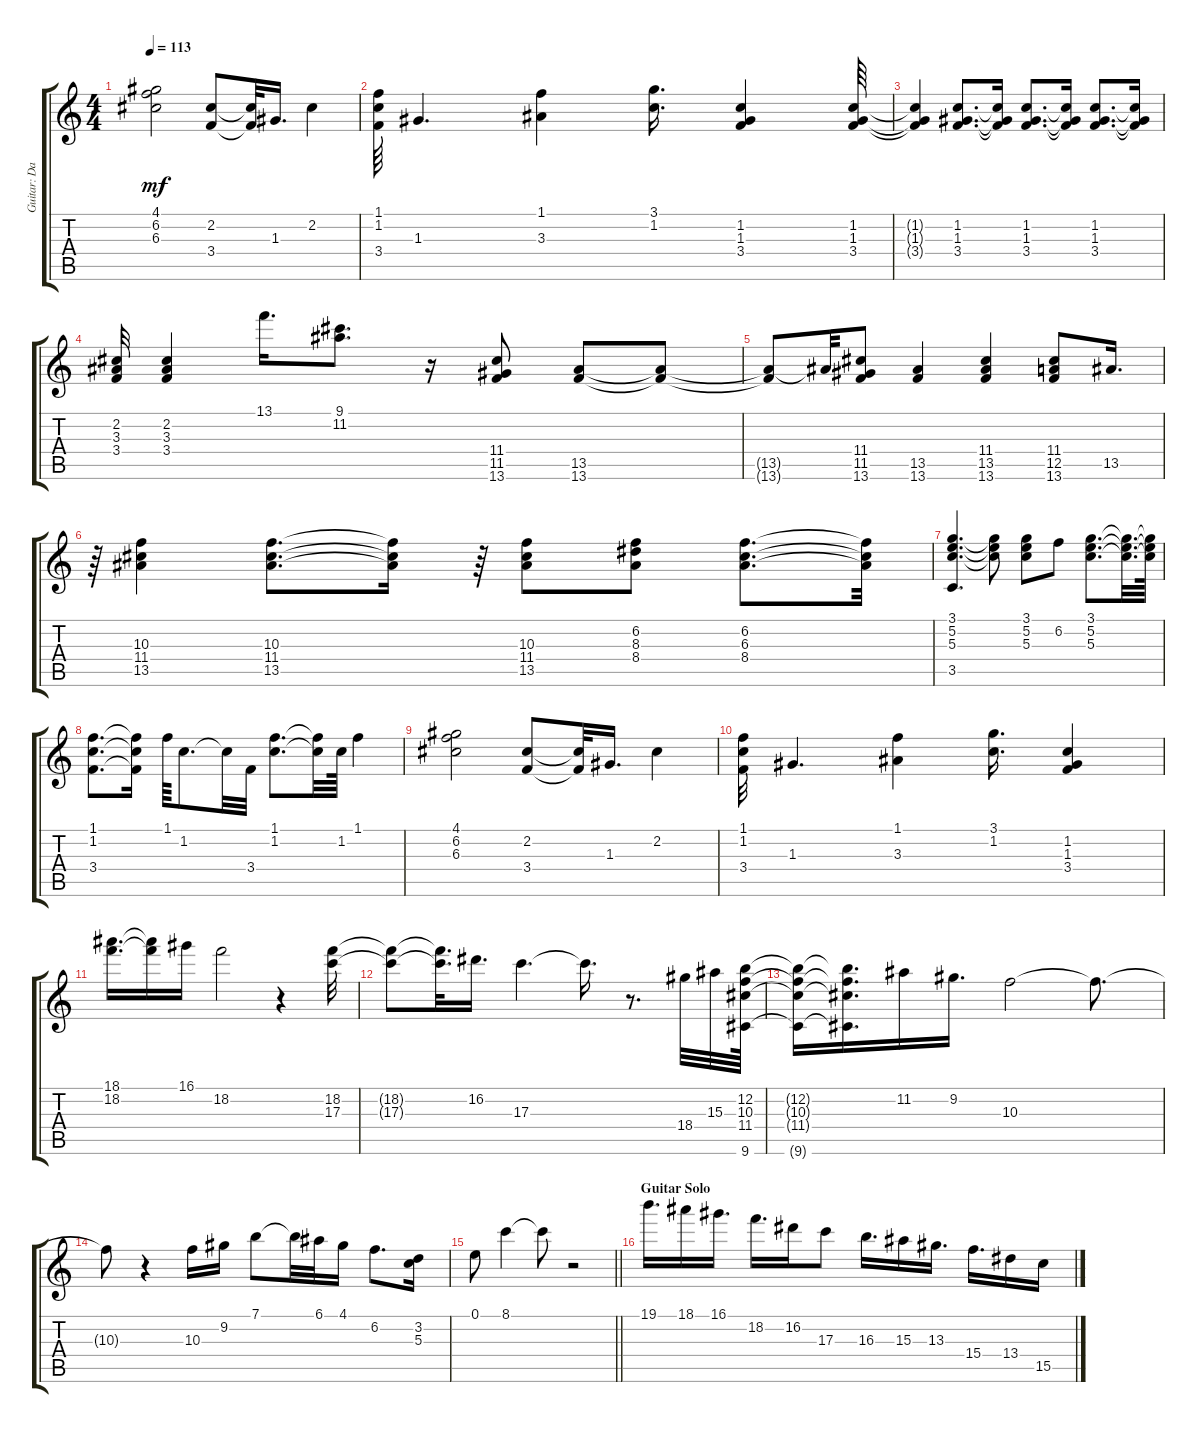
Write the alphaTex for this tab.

\track ("Guitar: Davey Johnstone" "Guitar: Da") {instrument acousticguitarsteel}
\staff {score tabs}
\tuning (E4 B3 G3 D3 A2 E2) {hide}
\ts (4 4)
\tempo 113
\clef g2
\ks c
(4.1 6.2 6.3).2{dy mf} (2.2 3.4).8 (2.2{t} 3.4{t}).32 1.3.16{d} 2.2.4 |
(1.1 1.2 3.4).64 1.3.4{d} (1.1 3.3).4 (3.1 1.2).16{d} (1.2 1.3 3.4).4 (1.2 1.3 3.4).64 |
(1.2{t} 1.3{t} 3.4{t}).4 (1.2 1.3 3.4).8{d} (1.2{t} 1.3{t} 3.4{t}).16 (1.2 1.3 3.4).8{d} (1.2{t} 1.3{t} 3.4{t}).16 (1.2 1.3 3.4).8{d} (1.2{t} 1.3{t} 3.4{t}).16 |
(2.2 3.3 3.4).32 (2.2 3.3 3.4).4 13.1.16{d} (9.1 11.2).8{d} r.16 (11.4 11.5 13.6).8 (13.5 13.6).8 (13.5{t} 13.6{t}).8 |
(13.5{t} 13.6{t}).8 13.5{t}.32 (11.4 11.5 13.6).8 (13.5 13.6).4 (11.4 13.5 13.6).4 (11.4 12.5 13.6).8 13.5.16{d} |
r.64 (10.3 11.4 13.5).4 (10.3 11.4 13.5).8{d} (10.3{t} 11.4{t} 13.5{t}).16 r.64 (10.3 11.4 13.5).8 (6.2 8.3 8.4).8 (6.2 6.3 8.4).8{d} (6.2{t} 6.3{t} 8.4{t}).32 |
(3.1 5.2 5.3 3.5).4{d} (3.1{t} 5.2{t} 5.3{t}).8 (3.1 5.2 5.3).8 6.2.8 (3.1 5.2 5.3).8{d} (3.1{t} 5.2{t} 5.3{t}).32{d} (3.1{t} 5.2{t} 5.3{t}).64 |
(1.1 1.2 3.4).8{d} (1.1{t} 1.2{t} 3.4{t}).16 1.1.64 1.2.8{d} 1.2{t}.32 3.4.32 (1.1 1.2).8{d} (1.1{t} 1.2{t}).32 1.2.64 1.1.4 |
(4.1 6.2 6.3).2 (2.2 3.4).8 (2.2{t} 3.4{t}).32 1.3.16{d} 2.2.4 |
(1.1 1.2 3.4).32 1.3.4{d} (1.1 3.3).4 (3.1 1.2).16{d} (1.2 1.3 3.4).4 |
(18.1 18.2).16{d} (18.1{t} 18.2{t}).16 16.1.16 18.2.2 r.4 (18.2 17.3).32 |
(18.2{t} 17.3{t}).8 (18.2{t} 17.3{t}).32{d} 16.2.16{d} 17.3.4{d} 17.3{t}.16{d} r.8{d} 18.4.32 15.3.32 (12.2 10.3 11.4 9.6).64 |
(12.2{t} 10.3{t} 11.4{t} 9.6{t}).16 (12.2{t} 10.3{t} 11.4{t} 9.6{t}).16{d} 11.2.16 9.2.16{d} 10.3.2 10.3{t}.8{d} |
10.3{t}.8 r.4 10.3.16 9.2.16 7.1.8 7.1{t}.32 6.1.32 4.1.16 6.2.8{d} (3.2 5.3).16 |
\barLineRight lightlight
0.1.8 8.1.4 8.1{t}.8 r.2 |
\section ("" "Guitar Solo")
19.1.16{d} 18.1.16 16.1.16{d} 18.2.16{d} 16.2.16 17.3.8 16.3.16{d} 15.3.16 13.3.16{d} 15.4.16{d} 13.4.16 15.5.16
